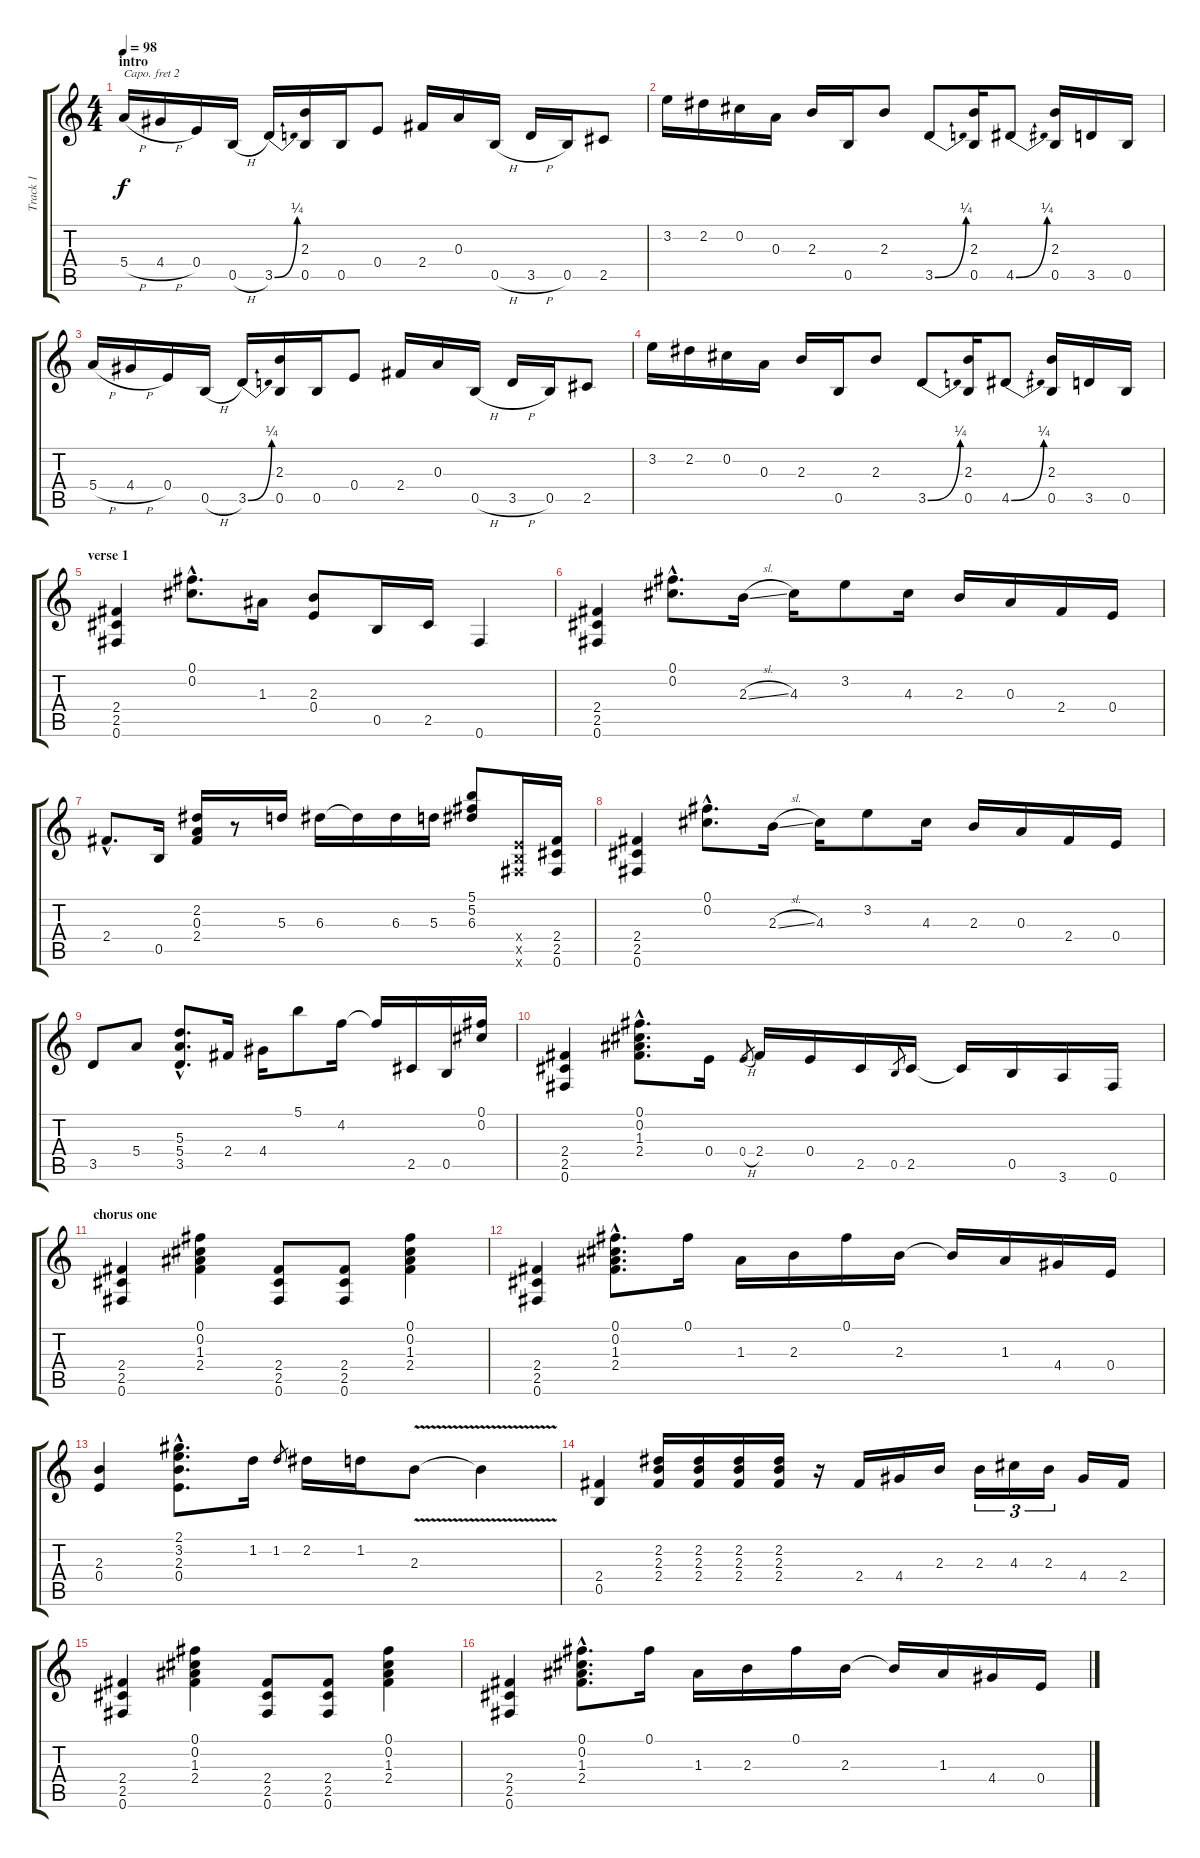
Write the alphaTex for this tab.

\track ("Track 1" "Track 1") {instrument distortionguitar}
\staff {score tabs}
\capo 2
\tuning (E4 B3 G3 D3 A2 E2) {hide}
\ts (4 4)
\section ("" "intro")
\tempo 98
\clef g2
\ks c
5.4{h}.16{dy f instrument distortionguitar} 4.4{h}.16 0.4.16 0.5{h}.16 3.5{be (bend 0 0 60 1)}.16 (2.3 0.5).16 0.5.16 0.4.8 2.4.16 0.3.16 0.5{h}.16 3.5{h}.16 0.5.16 2.5.8 |
3.2.16 2.2.16 0.2.16 0.3.16 2.3.16 0.5.16 2.3.8 3.5{be (bend 0 0 60 1)}.8 (2.3 0.5).16 4.5{be (bend 0 0 60 1)}.8 (2.3 0.5).16 3.5.16 0.5.16 |
5.4{h}.16 4.4{h}.16 0.4.16 0.5{h}.16 3.5{be (bend 0 0 60 1)}.16 (2.3 0.5).16 0.5.16 0.4.8 2.4.16 0.3.16 0.5{h}.16 3.5{h}.16 0.5.16 2.5.8 |
3.2.16 2.2.16 0.2.16 0.3.16 2.3.16 0.5.16 2.3.8 3.5{be (bend 0 0 60 1)}.8 (2.3 0.5).16 4.5{be (bend 0 0 60 1)}.8 (2.3 0.5).16 3.5.16 0.5.16 |
\section ("" "verse 1")
(2.4 2.5 0.6).4 (0.1{hac} 0.2{hac}).8{d} 1.3.16 (2.3 0.4).8 0.5.16 2.5.16 0.6.4 |
(2.4 2.5 0.6).4 (0.1{hac} 0.2{hac}).8{d} 2.3{sl}.16 4.3.16 3.2.8 4.3.16 2.3.16 0.3.16 2.4.16 0.4.16 |
2.4{hac}.8{d} 0.5.16 (2.2 0.3 2.4).16 r.8 5.3.16 6.3.16 6.3{t}.16 6.3.16 5.3.16 (5.1 5.2 6.3).8 (0.4{x} 0.5{x} 0.6{x}).16 (2.4 2.5 0.6).16 |
(2.4 2.5 0.6).4 (0.1{hac} 0.2{hac}).8{d} 2.3{sl}.16 4.3.16 3.2.8 4.3.16 2.3.16 0.3.16 2.4.16 0.4.16 |
3.5.8 5.4.8 (5.3{hac} 5.4{hac} 3.5{hac}).8{d} 2.4.16 4.4.16 5.1.8 4.2.16 4.2{t}.16 2.5.16 0.5.16 (0.1 0.2).16 |
(2.4 2.5 0.6).4 (0.1{hac} 0.2{hac} 1.3{hac} 2.4{hac}).8{d} 0.4.16 0.4{h}.8{gr} 2.4.16 0.4.16 2.5.16 0.5.8{gr} 2.5.16 2.5{t}.16 0.5.16 3.6.16 0.6.16 |
\section ("" "chorus one")
(2.4 2.5 0.6).4 (0.1 0.2 1.3 2.4).4 (2.4 2.5 0.6).8 (2.4 2.5 0.6).8 (0.1 0.2 1.3 2.4).4 |
(2.4 2.5 0.6).4 (0.1{hac} 0.2{hac} 1.3{hac} 2.4{hac}).8{d} 0.1.16 1.3.16 2.3.16 0.1.16 2.3.16 2.3{t}.16 1.3.16 4.4.16 0.4.16 |
(2.3 0.4).4 (2.1{hac} 3.2{hac} 2.3{hac} 0.4{hac}).8{d} 1.2.16 1.2.8{gr} 2.2.16 1.2.16 2.3{v}.8 2.3{t}.4 |
(2.4 0.5).4 (2.2 2.3 2.4).16 (2.2 2.3 2.4).16 (2.2 2.3 2.4).16 (2.2 2.3 2.4).16 r.16 2.4.16 4.4.16 2.3.16 2.3.16{tu (3 2)} 4.3.16{tu (3 2)} 2.3.16{tu (3 2)} 4.4.16 2.4.16 |
(2.4 2.5 0.6).4 (0.1 0.2 1.3 2.4).4 (2.4 2.5 0.6).8 (2.4 2.5 0.6).8 (0.1 0.2 1.3 2.4).4 |
(2.4 2.5 0.6).4 (0.1{hac} 0.2{hac} 1.3{hac} 2.4{hac}).8{d} 0.1.16 1.3.16 2.3.16 0.1.16 2.3.16 2.3{t}.16 1.3.16 4.4.16 0.4.16
